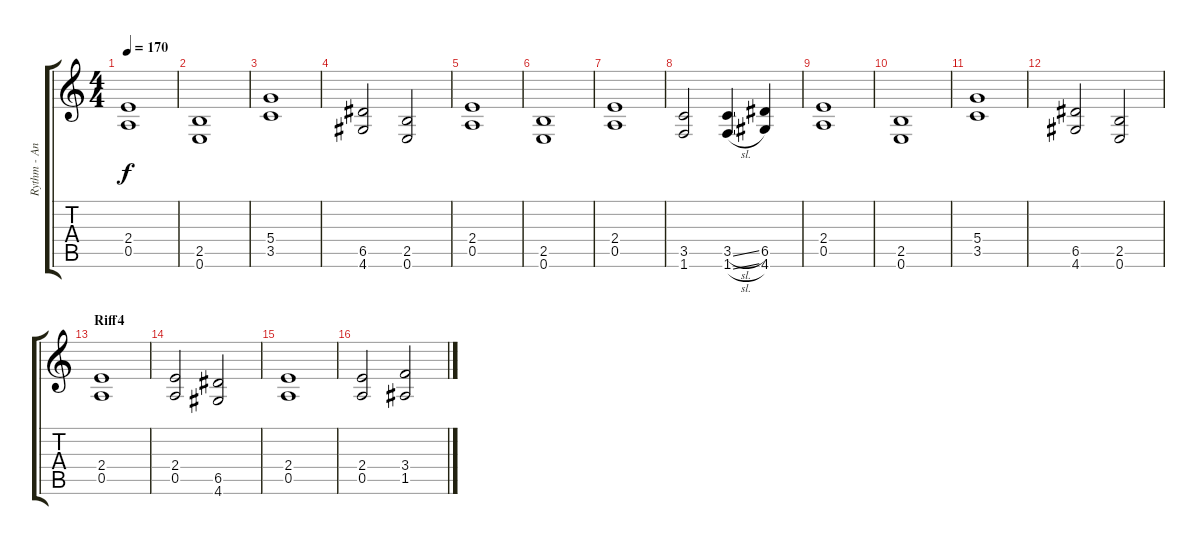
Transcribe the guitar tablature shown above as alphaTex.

\track ("Rythm - Andreas Nilsson" "Rythm - An") {instrument distortionguitar}
\staff {score tabs}
\tuning (E4 B3 G3 D3 A2 E2) {hide}
\ts (4 4)
\tempo 170
\clef g2
\ks c
(2.4 0.5).1{dy f} |
(2.5 0.6).1 |
(5.4 3.5).1 |
(6.5 4.6).2 (2.5 0.6).2 |
(2.4 0.5).1 |
(2.5 0.6).1 |
(2.4 0.5).1 |
(3.5 1.6).2 (3.5{sl} 1.6{sl}).4 (6.5 4.6).4 |
(2.4 0.5).1 |
(2.5 0.6).1 |
(5.4 3.5).1 |
(6.5 4.6).2 (2.5 0.6).2 |
\section ("" "Riff4")
(2.4 0.5).1 |
(2.4 0.5).2 (6.5 4.6).2 |
(2.4 0.5).1 |
(2.4 0.5).2 (3.4 1.5).2
